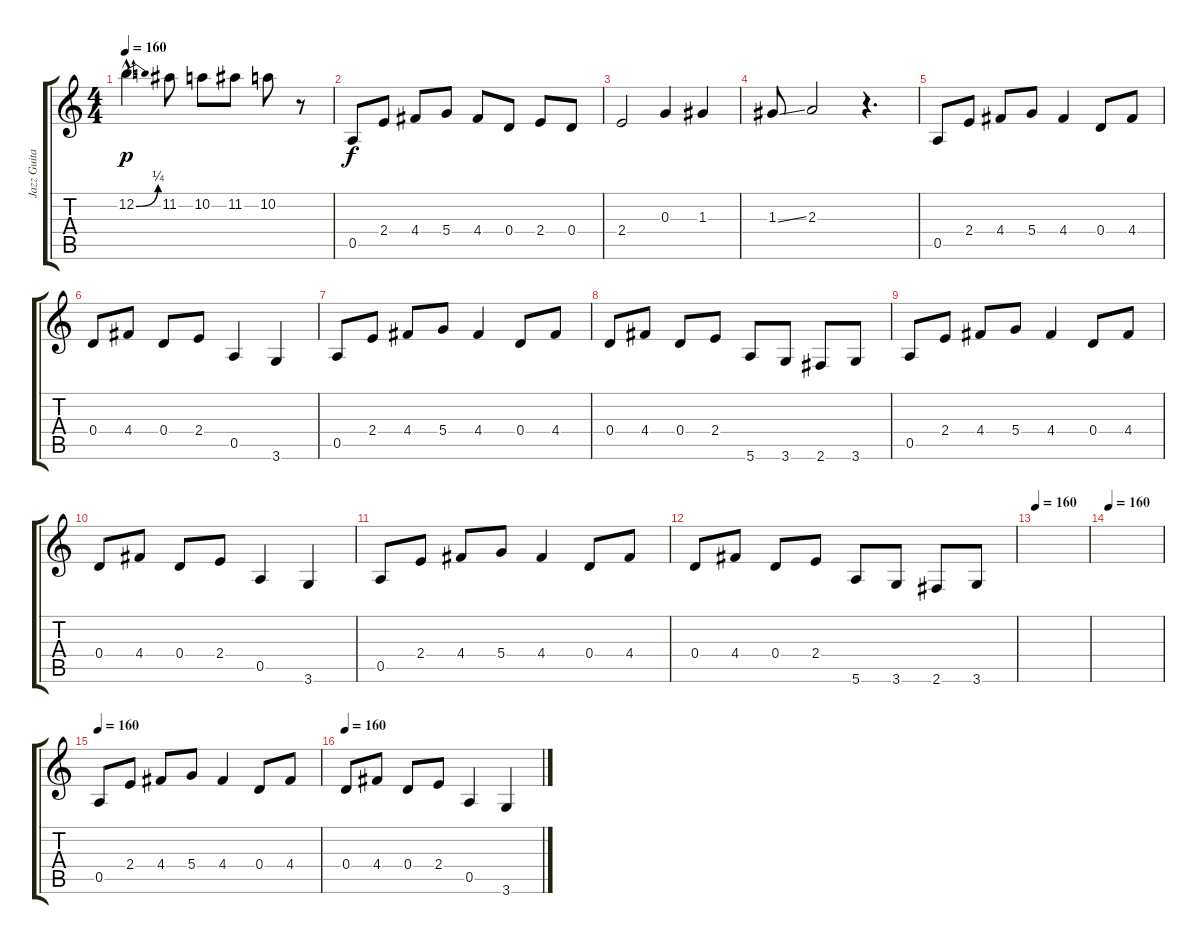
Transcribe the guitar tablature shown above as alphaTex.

\track ("Jazz Guitar" "Jazz Guita") {instrument electricguitarjazz}
\staff {score tabs}
\tuning (E4 B3 G3 D3 A2 E2) {hide}
\ts (4 4)
\tempo 160
\clef g2
\ks c
12.2{be (bend 0 0 60 1) hac}.4{d dy p} 11.2.8 10.2.8 11.2.8 10.2.8 r.8 |
0.5.8{dy f} 2.4.8 4.4.8 5.4.8 4.4.8 0.4.8 2.4.8 0.4.8 |
2.4.2 0.3.4 1.3.4 |
1.3{ss}.8 2.3.2 r.4{d} |
0.5.8 2.4.8 4.4.8 5.4.8 4.4.4 0.4.8 4.4.8 |
0.4.8 4.4.8 0.4.8 2.4.8 0.5.4 3.6.4 |
0.5.8 2.4.8 4.4.8 5.4.8 4.4.4 0.4.8 4.4.8 |
0.4.8 4.4.8 0.4.8 2.4.8 5.6.8 3.6.8 2.6.8 3.6.8 |
0.5.8 2.4.8 4.4.8 5.4.8 4.4.4 0.4.8 4.4.8 |
0.4.8 4.4.8 0.4.8 2.4.8 0.5.4 3.6.4 |
0.5.8 2.4.8 4.4.8 5.4.8 4.4.4 0.4.8 4.4.8 |
0.4.8 4.4.8 0.4.8 2.4.8 5.6.8 3.6.8 2.6.8 3.6.8 |
\tempo 160
|
\tempo 160
|
\tempo 160
0.5.8 2.4.8 4.4.8 5.4.8 4.4.4 0.4.8 4.4.8 |
\tempo 160
0.4.8 4.4.8 0.4.8 2.4.8 0.5.4 3.6.4
